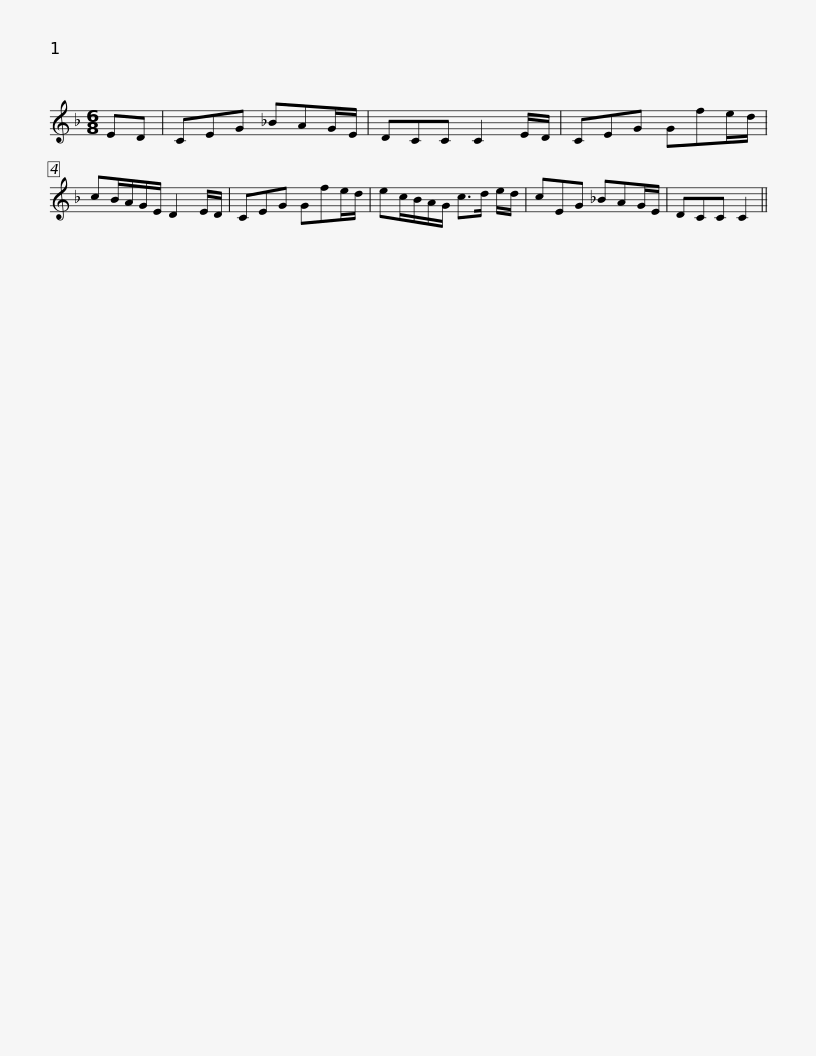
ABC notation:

X:1
L:1/8
M:6/8
I:linebreak $
K:F
V:1 treble
V:1
 ED | CEG _BAG/E/ | DCC C2 E/D/ | CEG Gfe/d/ | cB/A/G/E/ D2 E/D/ | %5
 CEG Gfe/d/ |$ ec/B/A/G/ c>d e/d/ | cEG _BAG/E/ | DCC C2 || %9
